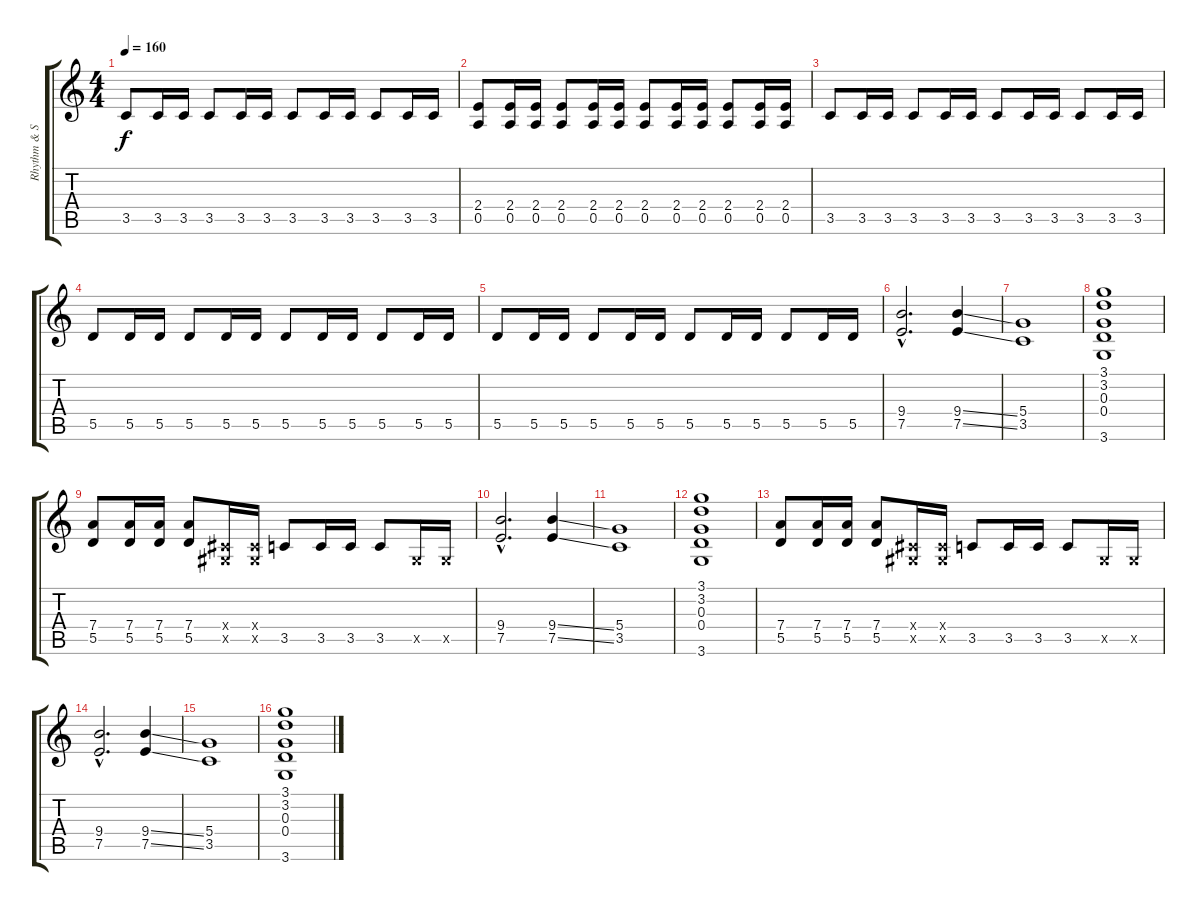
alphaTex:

\track ("Rhythm & Solo (dist.)" "Rhythm & S") {instrument distortionguitar}
\staff {score tabs}
\tuning (E4 B3 G3 D3 A2 E2) {hide}
\ts (4 4)
\tempo 160
\clef g2
\ks c
3.5.8{dy f} 3.5.16 3.5.16 3.5.8 3.5.16 3.5.16 3.5.8 3.5.16 3.5.16 3.5.8 3.5.16 3.5.16 |
(2.4 0.5).8 (2.4 0.5).16 (2.4 0.5).16 (2.4 0.5).8 (2.4 0.5).16 (2.4 0.5).16 (2.4 0.5).8 (2.4 0.5).16 (2.4 0.5).16 (2.4 0.5).8 (2.4 0.5).16 (2.4 0.5).16 |
3.5.8 3.5.16 3.5.16 3.5.8 3.5.16 3.5.16 3.5.8 3.5.16 3.5.16 3.5.8 3.5.16 3.5.16 |
5.5.8 5.5.16 5.5.16 5.5.8 5.5.16 5.5.16 5.5.8 5.5.16 5.5.16 5.5.8 5.5.16 5.5.16 |
5.5.8 5.5.16 5.5.16 5.5.8 5.5.16 5.5.16 5.5.8 5.5.16 5.5.16 5.5.8 5.5.16 5.5.16 |
(9.4{hac} 7.5{hac}).2{d} (9.4{ss} 7.5{ss}).4 |
(5.4 3.5).1 |
(3.1 3.2 0.3 0.4 3.6).1 |
(7.4 5.5).8 (7.4 5.5).16 (7.4 5.5).16 (7.4 5.5).8 (-1.4{x} -1.5{x}).16 (-1.4{x} -1.5{x}).16 3.5.8 3.5.16 3.5.16 3.5.8 -1.5{x}.16 -1.5{x}.16 |
(9.4{hac} 7.5{hac}).2{d} (9.4{ss} 7.5{ss}).4 |
(5.4 3.5).1 |
(3.1 3.2 0.3 0.4 3.6).1 |
(7.4 5.5).8 (7.4 5.5).16 (7.4 5.5).16 (7.4 5.5).8 (-1.4{x} -1.5{x}).16 (-1.4{x} -1.5{x}).16 3.5.8 3.5.16 3.5.16 3.5.8 -1.5{x}.16 -1.5{x}.16 |
(9.4{hac} 7.5{hac}).2{d} (9.4{ss} 7.5{ss}).4 |
(5.4 3.5).1 |
(3.1 3.2 0.3 0.4 3.6).1
